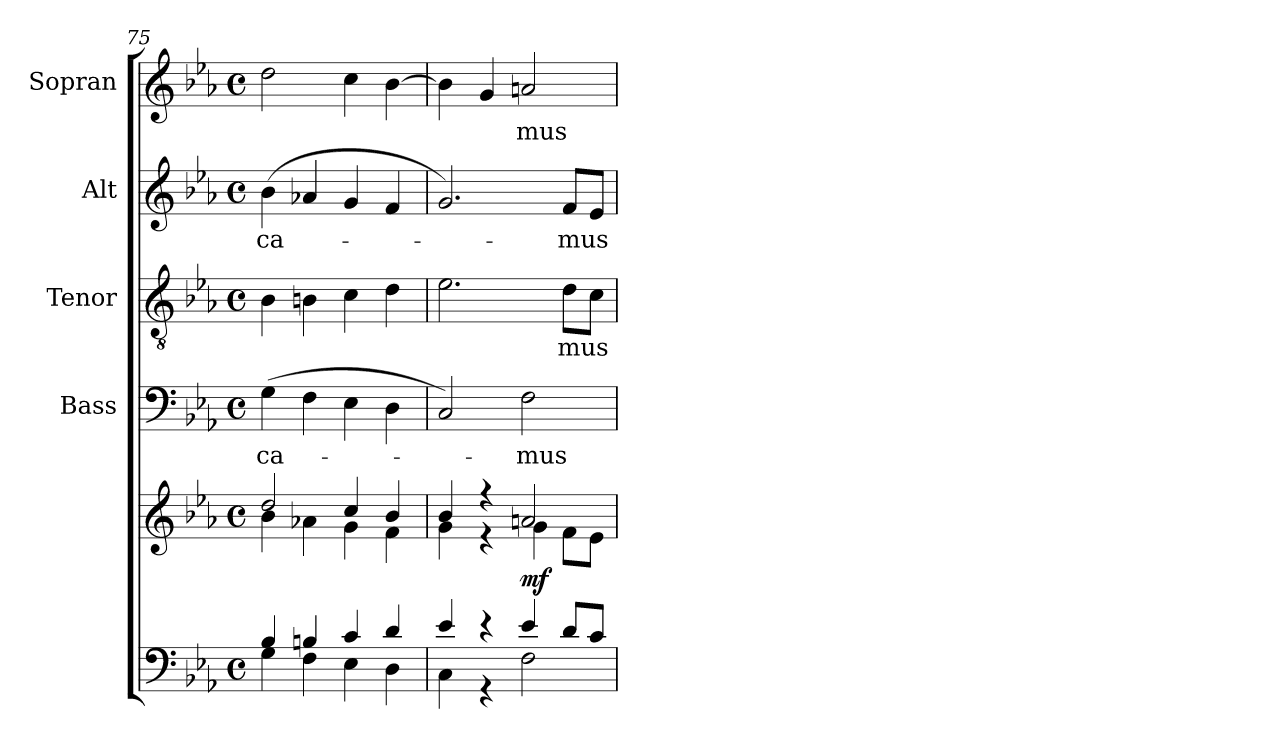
**kern	**kern	**dynam	**kern	**text	**kern	**text	**kern	**text	**kern	**text
*part5	*part5	*part5	*part4	*part4	*part3	*part3	*part2	*part2	*part1	*part1
*staff6	*staff5	*staff5/6	*staff4	*staff4	*staff3	*staff3	*staff2	*staff2	*staff1	*staff1
*	*	*	*I"Bass	*	*I"Tenor	*	*I"Alt	*	*I"Sopran	*
*	*	*	*I'B.	*	*I'T.	*	*I'A.	*	*I'S.	*
*clefF4	*clefG2	*	*clefF4	*	*clefGv2	*	*clefG2	*	*clefG2	*
*k[b-e-a-]	*k[b-e-a-]	*	*k[b-e-a-]	*	*k[b-e-a-]	*	*k[b-e-a-]	*	*k[b-e-a-]	*
*E-:	*E-:	*	*E-:	*	*E-:	*	*E-:	*	*E-:	*
*M4/4	*M4/4	*	*M4/4	*	*M4/4	*	*M4/4	*	*M4/4	*
*met(c)	*met(c)	*	*met(c)	*	*met(c)	*	*met(c)	*	*met(c)	*
=75	=75	=75	=75	=75	=75	=75	=75	=75	=75	=75
*^	*^	*	*	*	*	*	*	*	*	*
!	!	!	!	!	!	!LO:LY:b	!	!	!	!LO:LY:b	!	!
4B-/	4G\	2dd/	4b-\	.	(>4G\	-ca-	4B-\	.	(>4b-\	-ca-	2dd\	.
4Bn/	4F\	.	4a-X\	.	4F\	.	4Bn\	.	4a-X/	.	.	.
4c/	4E-\	4cc/	4g\	.	4E-\	.	4c\	.	4g/	.	4cc\	.
4d/	4D\	4b-/	4f\	.	4D\	.	4d\	.	4f/	.	[4b-\	.
=76	=76	=76	=76	=76	=76	=76	=76	=76	=76	=76	=76	=76
4e-/	4C\	4b-/	4g\	.	2C/)	.	2.e-\	.	2.g/)	.	4b-\]	.
4r	4r	4r	4r	.	.	.	.	.	.	.	4g/	.
!	!	!	!	!LO:DY:b	!	!LO:LY:b	!	!	!	!	!	!LO:LY:b
4e-/	2F\	2an/	4g\	mf	2F\	-mus	.	.	.	.	2an/	-mus
!	!	!	!	!	!	!	!	!LO:LY:b	!	!LO:LY:b	!	!
8d/L	.	.	8f\L	.	.	.	8d\L	-mus	8f/L	-mus	.	.
8c/J	.	.	8e-\J	.	.	.	8c\J	.	8e-/J	.	.	.
*v	*v	*	*	*	*	*	*	*	*	*	*	*
*	*v	*v	*	*	*	*	*	*	*	*	*
=	=	=	=	=	=	=	=	=	=	=
*-	*-	*-	*-	*-	*-	*-	*-	*-	*-	*-
